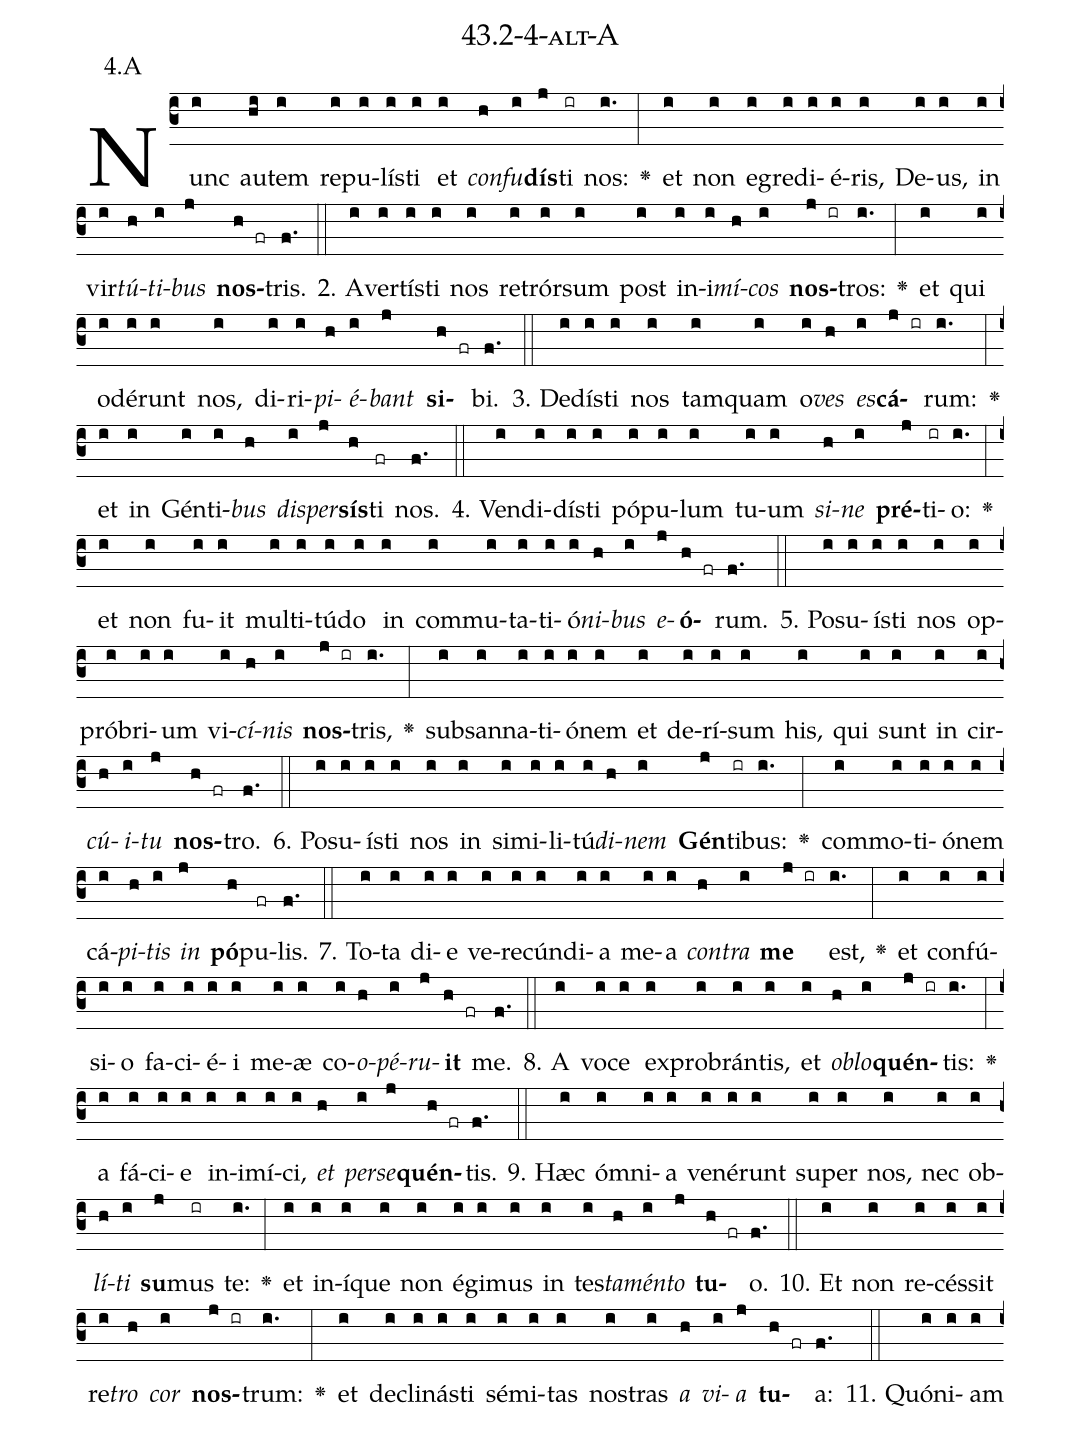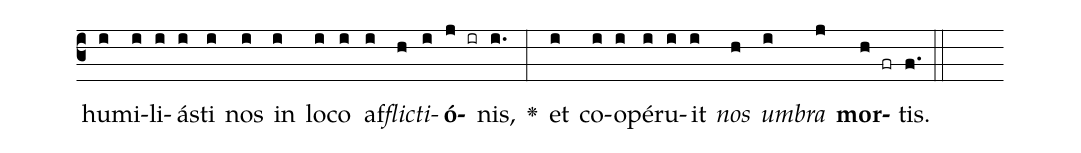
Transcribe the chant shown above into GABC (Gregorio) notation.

name: 43.2-4-alt-A;
annotation: 4.A;
%%
(c3)Nunc(i) au(hi)tem(i) re(i)pu(i)lís(i)ti(i) et(i) <i>con</i>(h)<i>fu</i>(i)<b>dís</b>(j)ti(ir) nos:(i.) <v>\greheightstar</v>(:) et(i) non(i) e(i)gre(i)di(i)é(i)ris,(i) De(i)us,(i) in(i) vir(i)<i>tú</i>(h)<i>ti</i>(i)<i>bus</i>(j) <b>nos</b>(h fr)tris.(f.) (::)
2. A(i)ver(i)tís(i)ti(i) nos(i) re(i)trór(i)sum(i) post(i) in(i)i(i)<i>mí</i>(h)<i>cos</i>(i) <b>nos</b>(j ir)tros:(i.) <v>\greheightstar</v>(:) et(i) qui(i) o(i)dé(i)runt(i) nos,(i) di(i)ri(i)<i>pi</i>(h)<i>é</i>(i)<i>bant</i>(j) <b>si</b>(h fr)bi.(f.) (::)
3. De(i)dís(i)ti(i) nos(i) tam(i)quam(i) o(i)<i>ves</i>(h) <i>es</i>(i)<b>cá</b>(j ir)rum:(i.) <v>\greheightstar</v>(:) et(i) in(i) Gén(i)ti(i)<i>bus</i>(h) <i>di</i>(i)<i>sper</i>(j)<b>sís</b>(h)ti(fr) nos.(f.) (::)
4. Ven(i)di(i)dís(i)ti(i) pó(i)pu(i)lum(i) tu(i)um(i) <i>si</i>(h)<i>ne</i>(i) <b>pré</b>(j)ti(ir)o:(i.) <v>\greheightstar</v>(:) et(i) non(i) fu(i)it(i) mul(i)ti(i)tú(i)do(i) in(i) com(i)mu(i)ta(i)ti(i)ó(i)<i>ni</i>(h)<i>bus</i>(i) <i>e</i>(j)<b>ó</b>(h fr)rum.(f.) (::)
5. Po(i)su(i)ís(i)ti(i) nos(i) op(i)pró(i)bri(i)um(i) vi(i)<i>cí</i>(h)<i>nis</i>(i) <b>nos</b>(j ir)tris,(i.) <v>\greheightstar</v>(:) sub(i)san(i)na(i)ti(i)ó(i)nem(i) et(i) de(i)rí(i)sum(i) his,(i) qui(i) sunt(i) in(i) cir(i)<i>cú</i>(h)<i>i</i>(i)<i>tu</i>(j) <b>nos</b>(h fr)tro.(f.) (::)
6. Po(i)su(i)ís(i)ti(i) nos(i) in(i) si(i)mi(i)li(i)tú(i)<i>di</i>(h)<i>nem</i>(i) <b>Gén</b>(j)ti(ir)bus:(i.) <v>\greheightstar</v>(:) com(i)mo(i)ti(i)ó(i)nem(i) cá(i)<i>pi</i>(h)<i>tis</i>(i) <i>in</i>(j) <b>pó</b>(h)pu(fr)lis.(f.) (::)
7. To(i)ta(i) di(i)e(i) ve(i)re(i)cún(i)di(i)a(i) me(i)a(i) <i>con</i>(h)<i>tra</i>(i) <b>me</b>(j ir) est,(i.) <v>\greheightstar</v>(:) et(i) con(i)fú(i)si(i)o(i) fa(i)ci(i)é(i)i(i) me(i)æ(i) co(i)<i>o</i>(h)<i>pé</i>(i)<i>ru</i>(j)<b>it</b>(h fr) me.(f.) (::)
8. A(i) vo(i)ce(i) ex(i)pro(i)brán(i)tis,(i) et(i) <i>ob</i>(h)<i>lo</i>(i)<b>quén</b>(j ir)tis:(i.) <v>\greheightstar</v>(:) a(i) fá(i)ci(i)e(i) in(i)i(i)mí(i)ci,(i) <i>et</i>(h) <i>per</i>(i)<i>se</i>(j)<b>quén</b>(h fr)tis.(f.) (::)
9. Hæc(i) óm(i)ni(i)a(i) ve(i)né(i)runt(i) su(i)per(i) nos,(i) nec(i) ob(i)<i>lí</i>(h)<i>ti</i>(i) <b>su</b>(j)mus(ir) te:(i.) <v>\greheightstar</v>(:) et(i) in(i)í(i)que(i) non(i) é(i)gi(i)mus(i) in(i) tes(i)<i>ta</i>(h)<i>mén</i>(i)<i>to</i>(j) <b>tu</b>(h fr)o.(f.) (::)
10. Et(i) non(i) re(i)cés(i)sit(i) re(i)<i>tro</i>(h) <i>cor</i>(i) <b>nos</b>(j ir)trum:(i.) <v>\greheightstar</v>(:) et(i) de(i)cli(i)nás(i)ti(i) sé(i)mi(i)tas(i) nos(i)tras(i) <i>a</i>(h) <i>vi</i>(i)<i>a</i>(j) <b>tu</b>(h fr)a:(f.) (::)
11. Quón(i)i(i)am(i) hu(i)mi(i)li(i)ás(i)ti(i) nos(i) in(i) lo(i)co(i) af(i)<i>flic</i>(h)<i>ti</i>(i)<b>ó</b>(j ir)nis,(i.) <v>\greheightstar</v>(:) et(i) co(i)o(i)pé(i)ru(i)it(i) <i>nos</i>(h) <i>um</i>(i)<i>bra</i>(j) <b>mor</b>(h fr)tis.(f.) (::)
